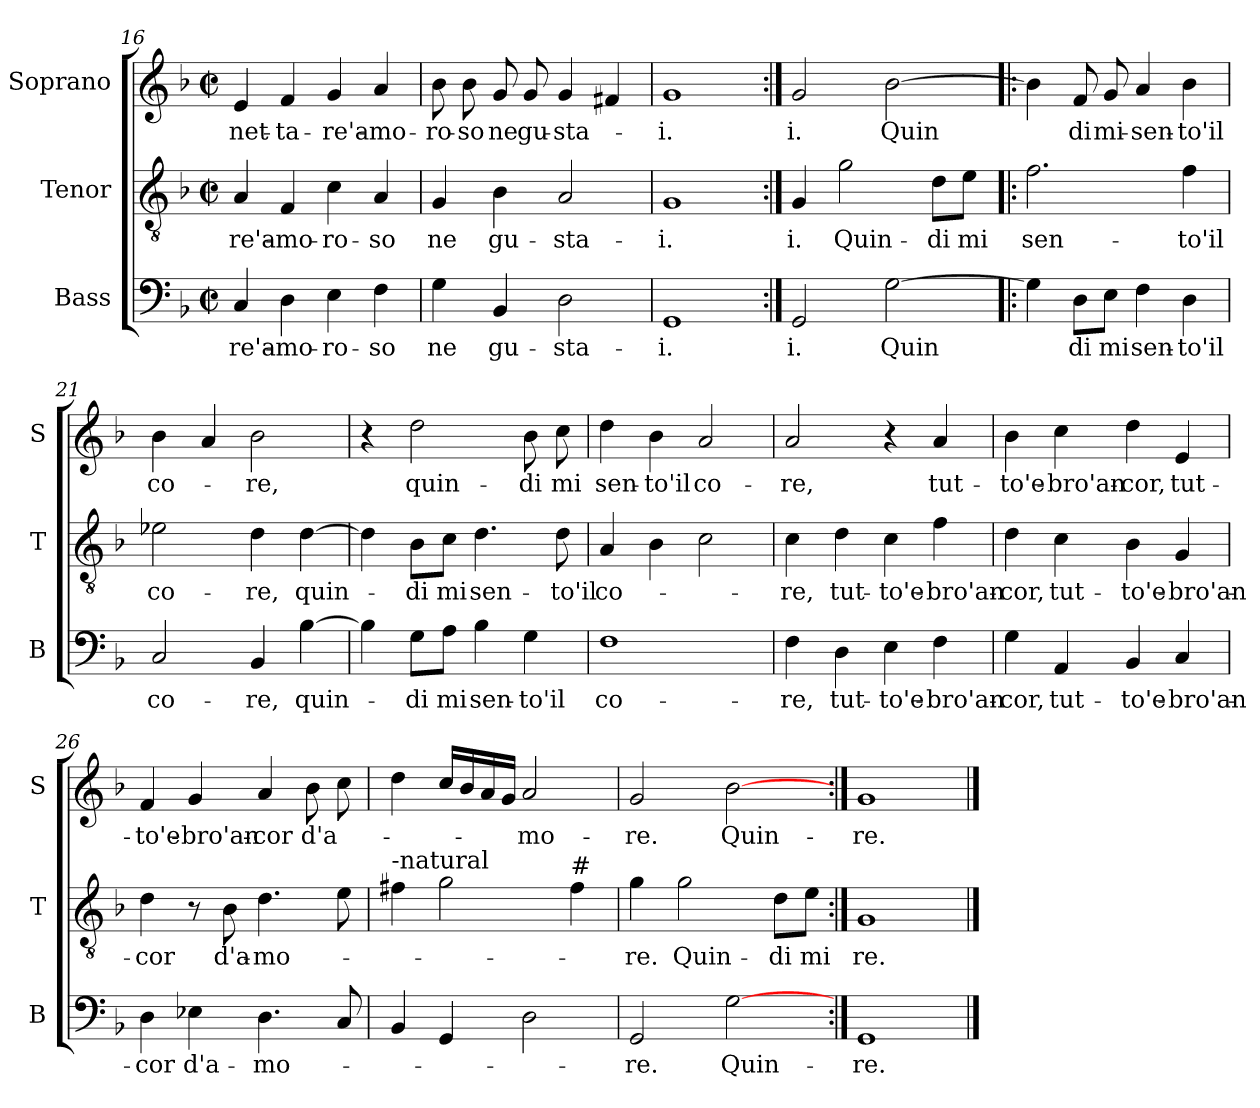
**kern	**text	**kern	**text	**kern	**text
*part3	*part3	*part2	*part2	*part1	*part1
*staff3	*staff3	*staff2	*staff2	*staff1	*staff1
*I"Bass	*	*I"Tenor	*	*I"Soprano	*
*I'B	*	*I'T	*	*I'S	*
*clefF4	*	*clefGv2	*	*clefG2	*
*k[b-]	*	*k[b-]	*	*k[b-]	*
*F:	*	*F:	*	*F:	*
*M2/2	*	*M2/2	*	*M2/2	*
*met(c|)	*	*met(c|)	*	*met(c|)	*
=16	=16	=16	=16	=16	=16
!	!LO:LY:b	!	!LO:LY:b	!	!LO:LY:b
4C/	-re'a-	4A/	-re'a-	4e/	net-
!	!LO:LY:b	!	!LO:LY:b	!	!LO:LY:b
4D\	-mo-	4F/	-mo-	4f/	-ta-
!	!LO:LY:b	!	!LO:LY:b	!	!LO:LY:b
4E\	-ro-	4c\	-ro-	4g/	-re'a-
!	!LO:LY:b	!	!LO:LY:b	!	!LO:LY:b
4F\	-so	4A/	-so	4a/	-mo-
!!LO:LB:g=z
=17	=17	=17	=17	=17	=17
!	!LO:LY:b	!	!LO:LY:b	!	!LO:LY:b
4G\	ne	4G/	ne	8b-\	-ro-
!	!	!	!	!	!LO:LY:b
.	.	.	.	8b-\	-so
!	!LO:LY:b	!	!LO:LY:b	!	!LO:LY:b
4BB-/	gu-	4B-\	gu-	8g/	ne
!	!	!	!	!	!LO:LY:b
.	.	.	.	8g/	gu-
!	!LO:LY:b	!	!LO:LY:b	!	!LO:LY:b
2D\	-sta-	2A/	-sta-	4g/	-sta-
.	.	.	.	4f#X/	.
=18	=18	=18	=18	=18	=18
!	!LO:LY:b	!	!LO:LY:b	!	!LO:LY:b
1GG	-i.	1G	-i.	1g	-i.
=19:|!	=19:|!	=19:|!	=19:|!	=19:|!	=19:|!
!	!LO:LY:b	!	!LO:LY:b	!	!LO:LY:b
2GG/	i.	4G/	i.	2g/	i.
!	!	!	!LO:LY:b	!	!
.	.	2g\	Quin-	.	.
!	!LO:LY:b	!	!	!	!LO:LY:b
[2G\	Quin	.	.	[2b-\	Quin
!	!	!	!LO:LY:b	!	!
.	.	8d\L	-di	.	.
!	!	!	!LO:LY:b	!	!
.	.	8e\J	mi	.	.
=20!|:	=20!|:	=20!|:	=20!|:	=20!|:	=20!|:
!	!	!	!LO:LY:b	!	!
4G\]	.	2.f\	sen-	4b-\]	.
!	!LO:LY:b	!	!	!	!LO:LY:b
8D\L	di	.	.	8f/	di
!	!LO:LY:b	!	!	!	!LO:LY:b
8E\J	mi	.	.	8g/	mi-
!	!LO:LY:b	!	!	!	!LO:LY:b
4F\	sen-	.	.	4a/	-sen-
!	!LO:LY:b	!	!LO:LY:b	!	!LO:LY:b
4D\	-to'il	4f\	-to'il	4b-\	-to'il
!!LO:LB:g=z
=21	=21	=21	=21	=21	=21
!	!LO:LY:b	!	!LO:LY:b	!	!LO:LY:b
2C/	co-	2e-X\	co-	4b-\	co-
.	.	.	.	4a/	.
!	!LO:LY:b	!	!LO:LY:b	!	!LO:LY:b
4BB-/	-re,	4d\	-re,	2b-\	-re,
!	!LO:LY:b	!	!LO:LY:b	!	!
[4B-\	quin-	[4d\	quin-	.	.
=22	=22	=22	=22	=22	=22
4B-\]	.	4d\]	.	4r	.
!	!LO:LY:b	!	!LO:LY:b	!	!LO:LY:b
8G\L	-di	8B-\L	-di	2dd\	quin-
!	!LO:LY:b	!	!LO:LY:b	!	!
8A\J	mi	8c\J	mi	.	.
!	!LO:LY:b	!	!LO:LY:b	!	!
4B-\	sen-	4.d\	sen-	.	.
!	!LO:LY:b	!	!	!	!LO:LY:b
4G\	-to'il	.	.	8b-\	-di
!	!	!	!LO:LY:b	!	!LO:LY:b
.	.	8d\	-to'il	8cc\	mi
=23	=23	=23	=23	=23	=23
!	!LO:LY:b	!	!LO:LY:b	!	!LO:LY:b
1F	co-	4A/	co-	4dd\	sen-
!	!	!	!	!	!LO:LY:b
.	.	4B-\	.	4b-\	-to'il
!	!	!	!	!	!LO:LY:b
.	.	2c\	.	2a/	co-
=24	=24	=24	=24	=24	=24
!	!LO:LY:b	!	!LO:LY:b	!	!LO:LY:b
4F\	-re,	4c\	-re,	2a/	-re,
!	!LO:LY:b	!	!LO:LY:b	!	!
4D\	tut-	4d\	tut-	.	.
!	!LO:LY:b	!	!LO:LY:b	!	!
4E\	-to'e-	4c\	-to'e-	4r	.
!	!LO:LY:b	!	!LO:LY:b	!	!LO:LY:b
4F\	-bro'an-	4f\	-bro'an-	4a/	tut-
=25	=25	=25	=25	=25	=25
!	!LO:LY:b	!	!LO:LY:b	!	!LO:LY:b
4G\	-cor,	4d\	-cor,	4b-\	-to'e-
!	!LO:LY:b	!	!LO:LY:b	!	!LO:LY:b
4AA/	tut-	4c\	tut-	4cc\	-bro'an-
!	!LO:LY:b	!	!LO:LY:b	!	!LO:LY:b
4BB-/	-to'e-	4B-\	-to'e-	4dd\	-cor,
!	!LO:LY:b	!	!LO:LY:b	!	!LO:LY:b
4C/	-bro'an-	4G/	-bro'an-	4e/	tut-
!!LO:LB:g=z
=26	=26	=26	=26	=26	=26
!	!LO:LY:b	!	!LO:LY:b	!	!LO:LY:b
4D\	-cor	4d\	-cor	4f/	-to'e-
!	!LO:LY:b	!	!	!	!LO:LY:b
4E-X\	d'a-	8r	.	4g/	-bro'an-
!	!	!	!LO:LY:b	!	!
.	.	8B-\	d'a-	.	.
!	!LO:LY:b	!	!LO:LY:b	!	!LO:LY:b
4.D\	-mo-	4.d\	-mo-	4a/	-cor
!	!	!	!	!	!LO:LY:b
.	.	.	.	8b-\	d'a-
8C/	.	8e\	.	8cc\	.
=27	=27	=27	=27	=27	=27
!	!	!LO:TX:a:t=-natural	!	!	!
4BB-/	.	4f#X\	.	4dd\	.
4GG/	.	2g\	.	16cc/LL	.
.	.	.	.	16b-/	.
.	.	.	.	16a/	.
.	.	.	.	16g/JJ	.
!	!	!	!	!	!LO:LY:b
2D\	.	.	.	2a/	-mo-
!	!	!LO:TX:a:t=#	!	!	!
.	.	4f#\	.	.	.
=28	=28	=28	=28	=28	=28
!	!LO:LY:b	!	!LO:LY:b	!	!LO:LY:b
2GG/	-re.	4g\	-re.	2g/	-re.
!	!	!	!LO:LY:b	!	!
.	.	2g\	Quin-	.	.
!	!LO:LY:b	!	!	!	!LO:LY:b
[2G\	Quin-	.	.	[2b-\	Quin-
!	!	!	!LO:LY:b	!	!
.	.	8d\L	-di	.	.
!	!	!	!LO:LY:b	!	!
.	.	8e\J	mi	.	.
=29:|!	=29:|!	=29:|!	=29:|!	=29:|!	=29:|!
!	!LO:LY:b	!	!LO:LY:b	!	!LO:LY:b
1GG	-re.	1G	re.	1g	-re.
==	==	==	==	==	==
*-	*-	*-	*-	*-	*-
